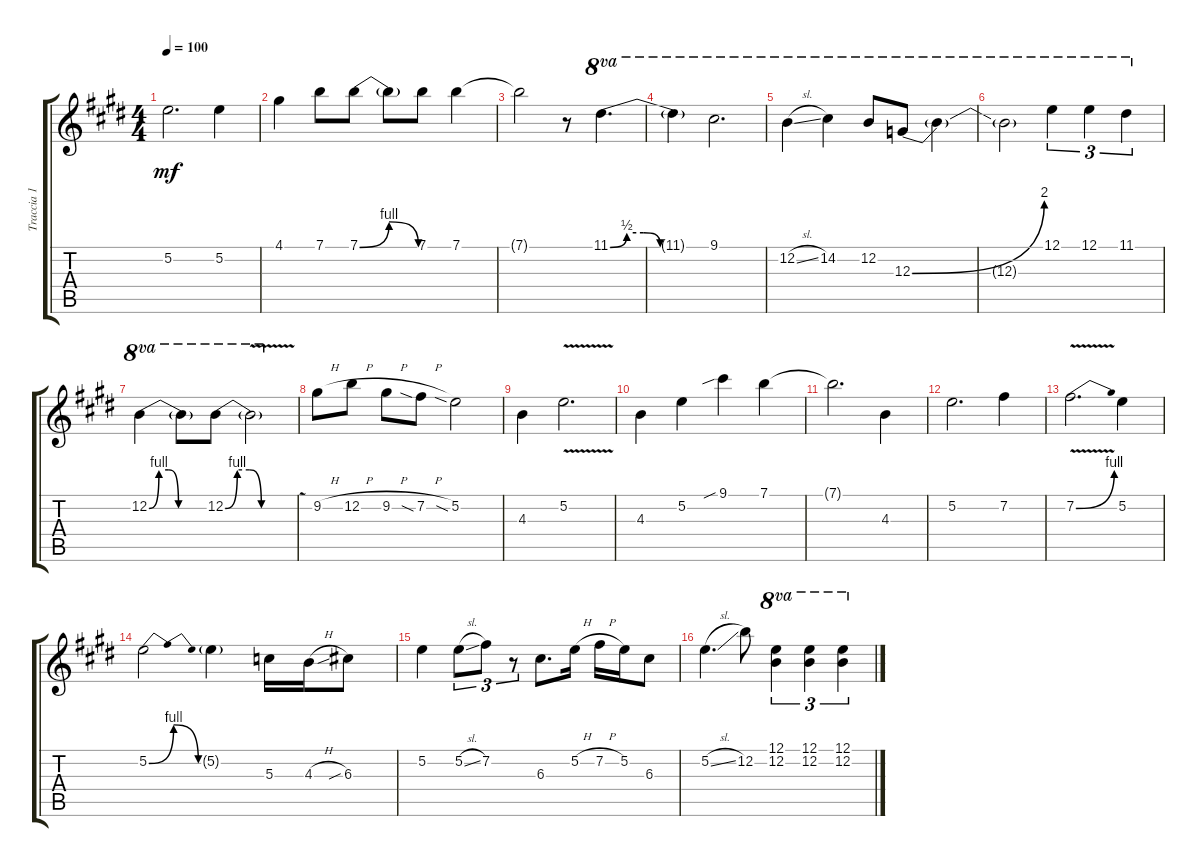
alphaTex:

\track ("Traccia 1" "Traccia 1") {instrument overdrivenguitar}
\staff {score tabs}
\tuning (E4 B3 G3 D3 A2 E2) {hide}
\ts (4 4)
\tempo 100
\clef g2
\ks e
5.2{t}.2{d dy mf} 5.2.4 |
4.1.4 7.1.8 7.1{be (bendrelease 0 0 10 4 20 4 60 0)}.8 7.1{t}.8 7.1.8 7.1.4 |
7.1{t}.2 r.8 11.1{be (custom 0 0 10 2 20 2 30 0 60 0)}.4{d ot 8va} |
11.1{t}.4{ot 8va} 9.1.2{d ot 8va} |
12.2{sl}.4{ot 8va} 14.2.4{ot 8va} 12.2.8{ot 8va} 12.3{be (bend 0 0 60 8)}.8{ot 8va} 12.3{t}.4{ot 8va} |
12.3{t}.2{ot 8va} 12.1.4{tu (3 2) ot 8va} 12.1.4{tu (3 2) ot 8va} 11.1.4{tu (3 2) ot 8va} |
12.2{be (custom 0 0 10 4 20 4 30 0 60 0)}.4{ot 8va} 12.2{t}.8{ot 8va} 12.2{be (custom 0 0 10 4 20 4 30 0 60 0)}.8{ot 8va} 12.2{v t}.2{ot 8va} |
9.2{h}.8 12.2{h}.8 9.2{h}.8 7.2{sia h}.8 5.2{sia}.2 |
4.3.4 5.2{v}.2{d} |
4.3.4 5.2.4 9.1{sib}.4 7.1.4 |
7.1{t}.2{d} 4.3.4 |
5.2.2{d} 7.2.4 |
7.2{be (bend 0 0 60 4) v}.2{d} 5.2.4 |
5.2{be (bendrelease 0 0 10 4 20 4 60 0)}.2 5.2{g}.4 5.3.16 4.3{h}.16 6.3{sib}.8 |
5.2.4 5.2{sl}.8{tu (3 2)} 7.2.8{tu (3 2)} r.8{tu (3 2)} 6.3.8{d} 5.2{h}.16 7.2{h}.16 5.2.16 6.3.8 |
5.2{sl}.4{d} 12.2.8 (12.1 12.2).4{tu (3 2) ot 8va} (12.1 12.2).4{tu (3 2) ot 8va} (12.1 12.2{sl}).4{tu (3 2) ot 8va}
